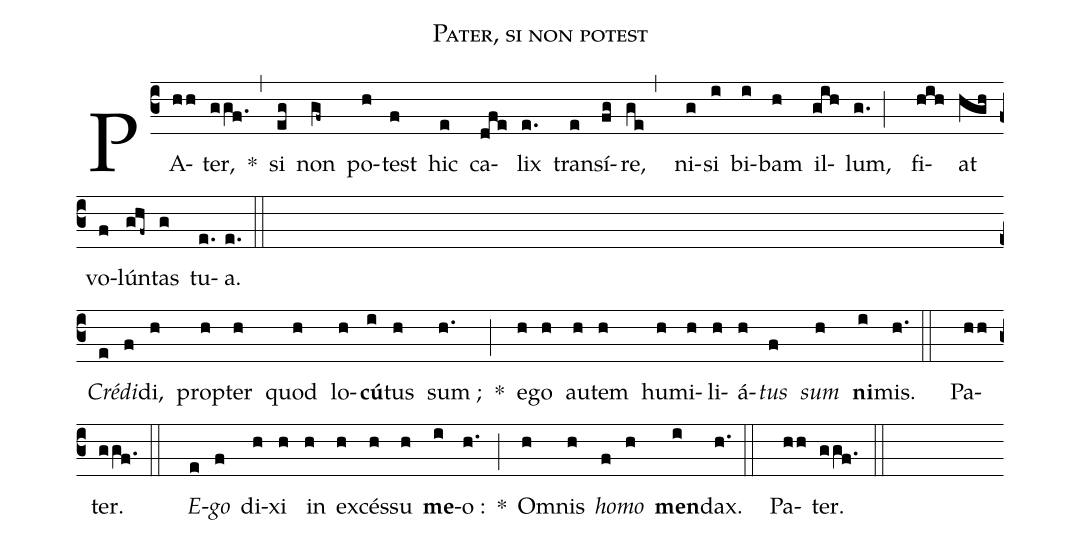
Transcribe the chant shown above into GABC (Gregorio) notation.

name: Pater, si non potest;
%%
(c3) PA(hh)ter,(ggf.) *(,) si(eg) non(gf~) po(h)test(f) hic(e) ca(dfe)lix(e.) trans(e)í(fg)re,(ge,) ni(g)si(i) bi(i)bam(h) il(gih)lum,(g.;) fi(hih)at(hgh) vo(f)lún(ghf~)tas(g) tu(e.)a.(e.::Z)

<v>\textit{Cré}</v>(e)<v>\textit{di}</v>(f)di,(h) prop(h)ter(h) quod(h) lo(h)<v>\textbf{cú}</v>(i)tus(h) sum ;(h.) *(;) e(h)go(h) au(h)tem(h) hu(h)mi(h)li(h)á(h)<v>\textit{tus}</v>(f) <v>\textit{sum}</v>(h) <v>\textbf{ni}</v>(i)mis.(h.::) Pa(hh)ter.(ggf.::) <v>\textit{E}</v>(e)<v>\textit{go}</v>(f) di(h)xi(h) in(h) ex(h)cés(h)su(h) <v>\textbf{me}</v>(i)o :(h.) *(;) Om(h)nis(h) <v>\textit{ho}</v>(f)<v>\textit{mo}</v>(h) <v>\textbf{men}</v>(i)dax.(h.::) Pa(hh)ter.(ggf.::)

% Quid(e) re(f)trí(h)bu(h)am(h) Dó(i)mi(h)no(h.;) pro(h) óm(h)ni(h)bus(h) quæ(h) re(h)trí(h)bu(f)it(h) mi(i)hi?(h.::) Pa(hh)ter.(ggf.::Z)

% Cá(e)li(f)cem(h) sa(h)lu(h)tá(h)ris(h) ac(h)cí(i)pi(h)am,(h.;) et(h) no(h)men(h) Dó(h)mi(h)ni(h) in(f)vo(h)cá(i)bo.(h.::) Pa(hh)ter.(ggf.::Z)

% Vo(e)ta(f) me(h)a(h) Dó(h)mi(h)no(h) red(i)dam(h.;) co(h)ram(h) om(h)ni(h) pó(h)pu(f)lo(h) e(i)jus.(h.::) Pa(hh)ter.(ggf.::Z)

% Pre(e)ti(f)ó(h)sa(h) in(h) con(h)spéc(h)tu(h) Dó(i)mi(h)ni(h.;) mors(h) sanc(h)tó(f)rum(h) e(i)jus.(h.::) Pa(hh)ter.(ggf.::Z)

% O Dómine quia ego servus tuus ; ego servus tuus, et filius ancíllæ tuæ.(h.::) Pa(hh)ter.(ggf.::Z)

% Dirupísti víncula mea : tibi sacrificábo hóstiam laudis, et nomen Dómini invocábo.(h.::) Pa(hh)ter.(ggf.::Z)

% Vota mea Dómino reddam in conspéctu omnis pópulo ejus.(h.::) Pa(hh)ter.(ggf.::Z)

% In átriis domus Dómini, in médio tui, Jerúsalem.(h.::) Pa(hh)ter.(ggf.::)
